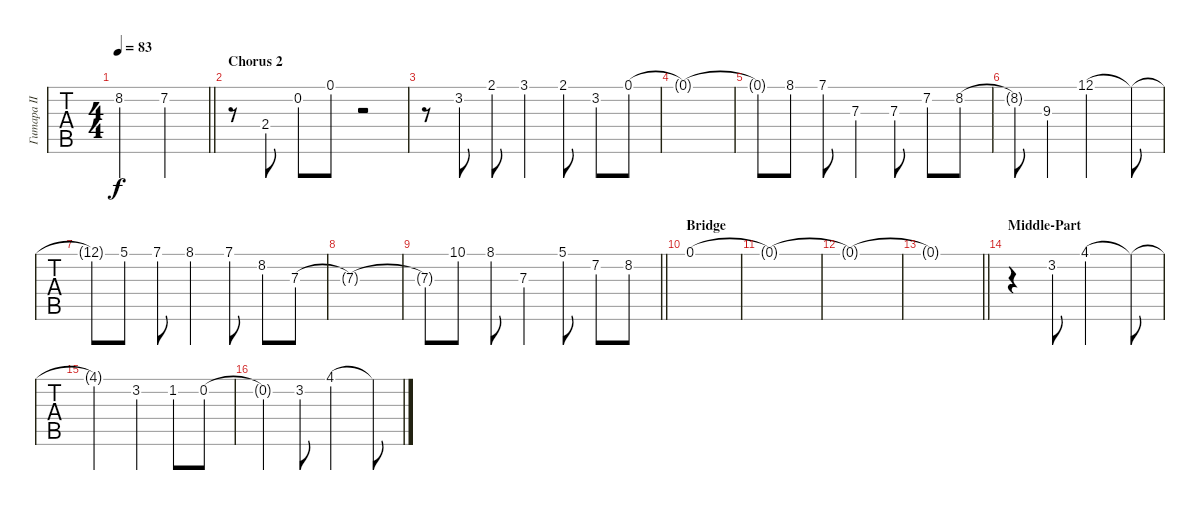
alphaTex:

\track ("Гитара II (эффект)" "Гитара II ") {instrument electricguitarclean}
\staff {tabs}
\tuning (E4 B3 G3 D3 A2 D2) {hide}
\ts (4 4)
\tempo 83
\clef g2
\barLineRight lightlight
\ks c
8.2.2{dy f} 7.2.2 |
\section ("" "Chorus 2")
r.8 2.4.8 0.2.8 0.1.8 r.2 |
r.8 3.2.8 2.1.8 3.1.4 2.1.8 3.2.8 0.1.8 |
0.1{t}.1 |
0.1{t}.8 8.1.8 7.1.8 7.3.4 7.3.8 7.2.8 8.2.8 |
8.2{t}.8 9.3.4 12.1.2 12.1{t}.8 |
12.1{t}.8 5.1.8 7.1.8 8.1.4 7.1.8 8.2.8 7.3.8 |
7.3{t}.1 |
\barLineRight lightlight
7.3{t}.8 10.1.8 8.1.8 7.3.4 5.1.8 7.2.8 8.2.8 |
\section ("" "Bridge")
0.1.1 |
0.1{t}.1 |
0.1{t}.1 |
\barLineRight lightlight
0.1{t}.1 |
\section ("" "Middle-Part")
r.4{instrument overdrivenguitar} 3.2.8 4.1.2 4.1{t}.8 |
4.1{t}.2 3.2.4 1.2.8 0.2.8 |
0.2{t}.4 3.2.8 4.1.2 4.1{t}.8
